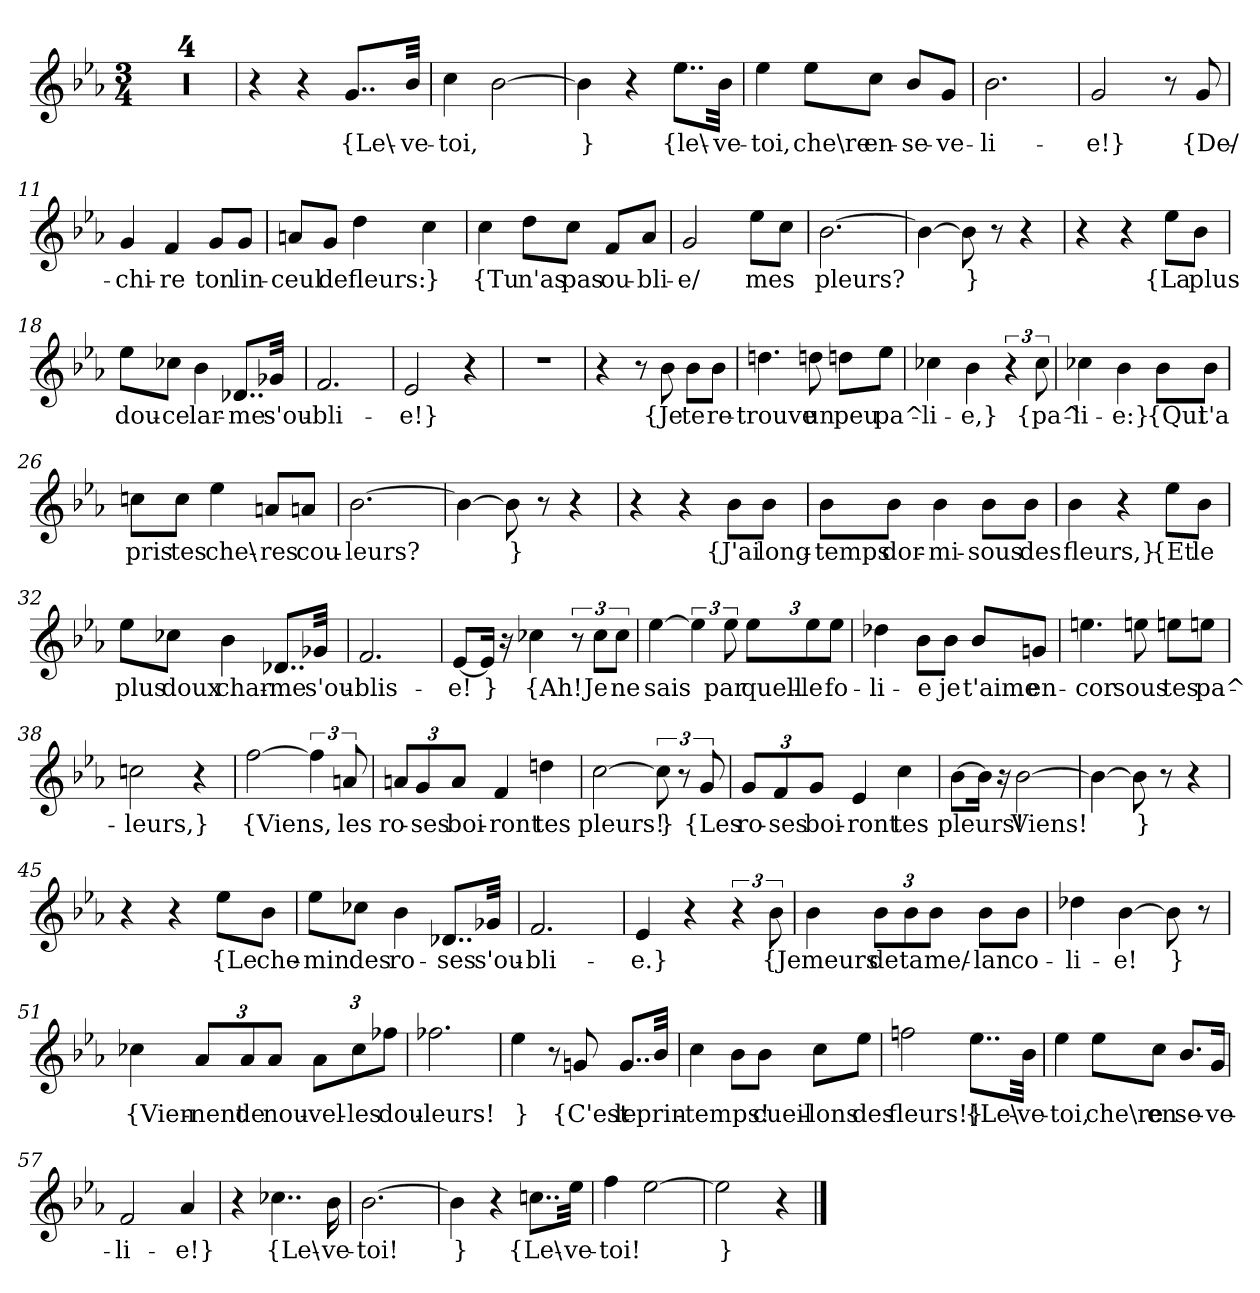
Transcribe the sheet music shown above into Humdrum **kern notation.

**kern	**text
*part1	*part1
*staff1	*staff1
*clefG2	*
*k[b-e-a-]	*
*M3/4	*
=1	=1
2.r	.
=2	=2
2.r	.
=3	=3
2.r	.
=4	=4
2.r	.
=5	=5
4r	.
4r	.
8..g/L	{Le\-
32b-/Jkk	-ve-
=6	=6
4cc	-toi,
[2b-	.
=7	=7
4b-]	}
4r	.
8..ee-\L	{le\-
32b-\Jkk	-ve-
=8	=8
4ee-	-toi,
8ee-\L	che\re
8cc\J	en-
8b-/L	-se-
8g/J	-ve-
=9	=9
2.b-	-li-
=10	=10
2g	-e!}
8r	.
8g	{De/-
=11	=11
4g	-chi-
4f	-re
8g/L	ton
8g/J	lin-
=12	=12
8an/L	-ceul
8g/J	de
4dd	fleurs:
4cc	}
=13	=13
4cc	{Tu
8dd\L	n'as
8cc\J	pas
8f/L	ou-
8a-/J	-bli-
=14	=14
2g	-e/
8ee-\L	mes
8cc\J	.
=15	=15
[2.b-	pleurs?
=16	=16
4b-_	.
8b-]	}
8r	.
4r	.
=17	=17
4r	.
4r	.
8ee-\L	{La
8b-\J	plus
=18	=18
8ee-\L	dou-
8cc-X\J	-ce
4b-	lar-
8..d-X/L	-me
32g-X/Jkk	s'ou-
=19	=19
2.f	-bli-
=20	=20
2e-	-e!}
4r	.
=21	=21
2.r	.
=22	=22
4r	.
8r	.
8b-	{Je
8b-\L	te
8b-\J	re-
=23	=23
4.ddn	-trouve
8ddn	un
8ddn\L	peu
8ee-\J	pa^-
=24	=24
4cc-X	-li-
4b-	-e,}
6r	.
12cc-	{pa^-
=25	=25
4cc-X	-li-
4b-	-e:}
8b-\L	{Qui
8b-\J	t'a
=26	=26
8ccn\L	pris
8cc\J	tes
4ee-	che\-
8an/L	-res
8an/J	cou-
=27	=27
[2.b-	leurs?
=28	=28
4b-_	.
8b-]	}
8r	.
4r	.
=29	=29
4r	.
4r	.
8b-\L	{J'ai
8b-\J	long-
=30	=30
8b-\L	-temps
8b-\J	dor-
4b-	-mi-
8b-\L	sous
8b-\J	des
=31	=31
4b-	fleurs,}
4r	.
8ee-\L	{Et
8b-\J	le
=32	=32
8ee-\L	plus
8cc-X\J	doux
4b-	char-
8..d-X/L	-me
32g-X/Jkk	s'ou-
=33	=33
2.f	-blis-
=34	=34
[8e-/L	-e!
16e-/Jk]	}
16r	.
4cc-X	{Ah!
12r	.
12cc-\L	Je
12cc-\J	ne
=35	=35
[4ee-	sais
6ee-]	.
12ee-	par
12ee-\L	quell-
12ee-\	-le
12ee-\J	fo-
=36	=36
4dd-X	-li-
8b-\L	-e
8b-\J	je
8b-/L	t'aime
8gn/J	en-
=37	=37
4.een	-cor
8een	sous
8een\L	tes
8een\J	pa^-
=38	=38
2ccn	-leurs,}
4r	.
=39	=39
[2ff	{Viens,
6ff]	.
12an	les
=40	=40
12an/L	ro-
12g/	-ses
12a/J	boi-
4f	-ront
4ddn	tes
=41	=41
[2cc	pleurs!
12cc]	}
12r	.
12g	{Les
=42	=42
12g/L	ro-
12f/	-ses
12g/J	boi-
4e-	-ront
4cc	tes
=43	=43
[8b-\L	pleurs!
16b-\Jk]	.
16r	.
[2b-	Viens!
=44	=44
4b-_	.
8b-]	}
8r	.
4r	.
=45	=45
4r	.
4r	.
8ee-\L	{Le
8b-\J	che-
=46	=46
8ee-\L	-min
8cc-X\J	des
4b-	ro-
8..d-X/L	-ses
32g-X/Jkk	s'ou-
=47	=47
2.f	-bli-
=48	=48
4e-	-e.}
4r	.
6r	.
12b-	{Je
=49	=49
4b-	meurs
12b-\L	de
12b-\	ta
12b-\J	me/-
8b-\L	-lan
8b-\J	-co-
=50	=50
4dd-X	-li-
[4b-	-e!
8b-]	}
8r	.
=51	=51
4cc-X	{Vien-
12a-/L	-nent
12a-/	de
12a-/J	nou-
12a-\L	-vel-
12cc-\	-les
12ff-X\J	dou-
=52	=52
2.ff-X	-leurs!
=53	=53
4ee-	}
8r	.
8gn	{C'est
8..g/L	le
32b-/Jkk	prin-
=54	=54
4cc	-temps!
8b-\L	.
8b-\J	cueil-
8cc\L	-lons
8ee-\J	des
=55	=55
2ffn	fleurs!}
8..ee-\L	{Le\-
32b-\Jkk	-ve-
=56	=56
4ee-	-toi,
8ee-\L	che\re
8cc\J	en
8.b-/L	se-
16g/Jk	-ve-
=57	=57
2f	-li-
4a-	-e!}
=58	=58
4r	.
4..cc-X	{Le\-
16b-	-ve-
=59	=59
[2.b-	-toi!
=60	=60
4b-]	}
4r	.
8..ccn\L	{Le\-
32ee-\Jkk	-ve-
=61	=61
4ff	-toi!
[2ee-	.
=62	=62
2ee-]	}
4r	.
==	==
*-	*-
